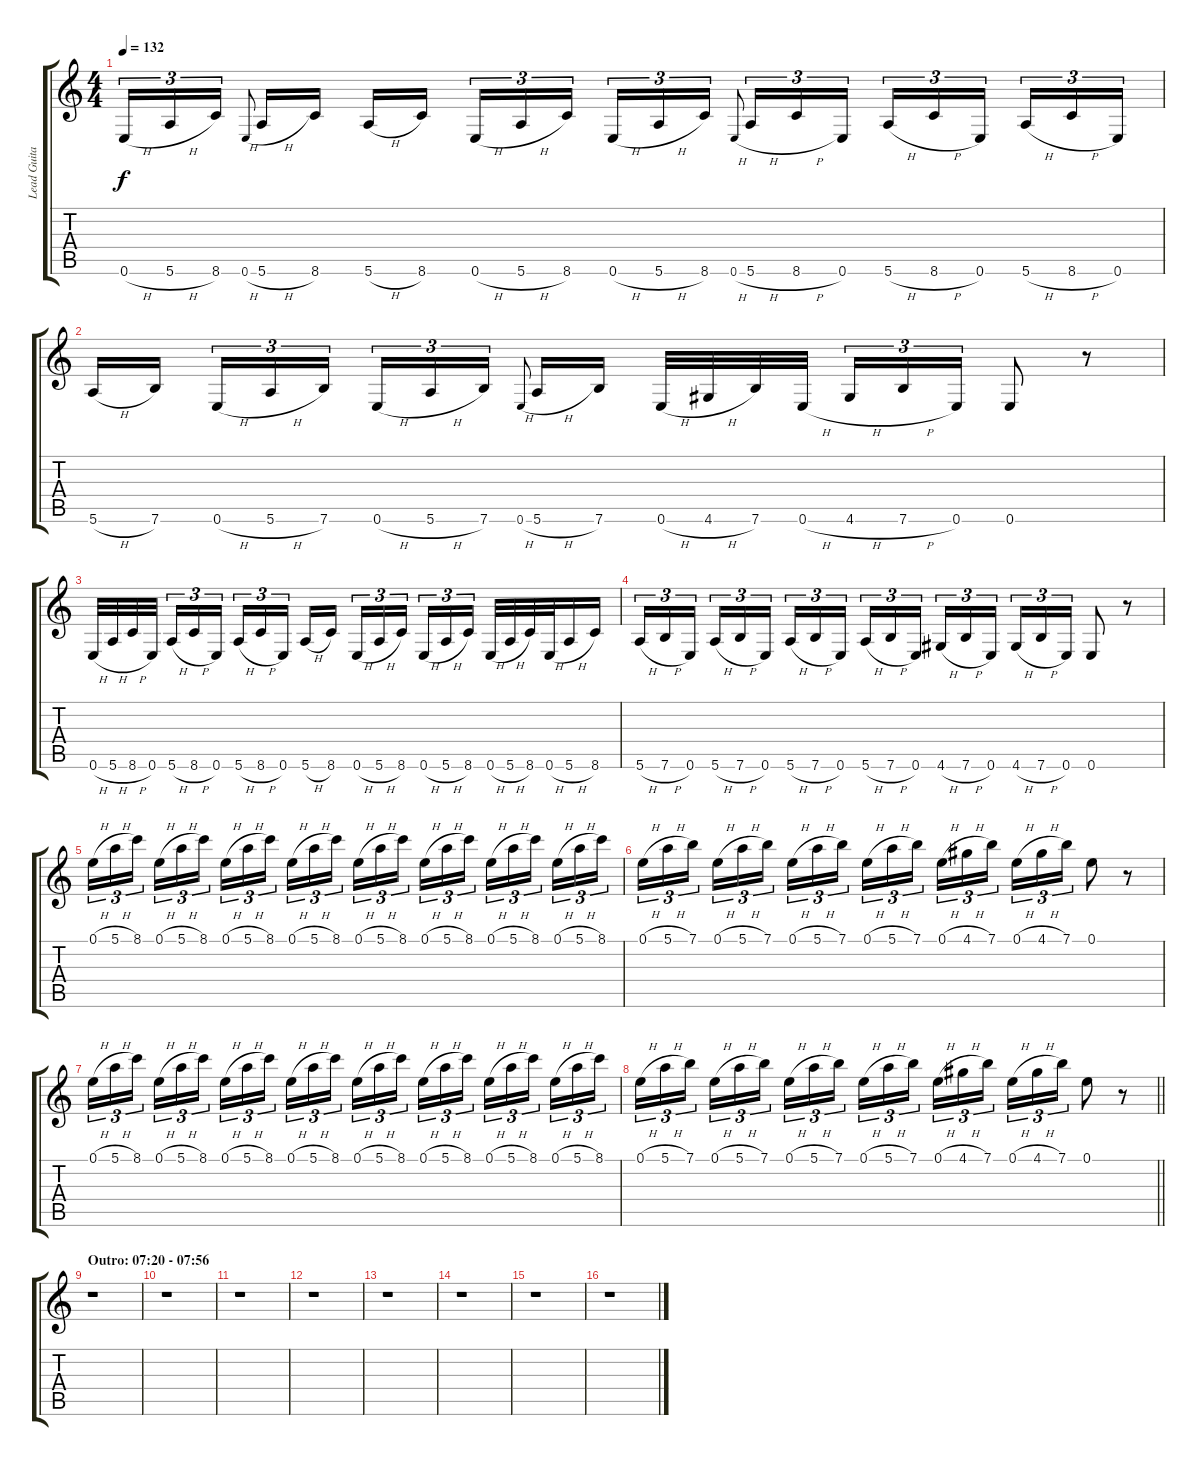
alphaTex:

\track ("Lead Guitar (Distortion)" "Lead Guita") {instrument overdrivenguitar}
\staff {score tabs}
\tuning (E4 B3 G3 D3 A2 E2) {hide}
\ts (4 4)
\tempo 132
\clef g2
\ks c
0.6{h}.16{tu (3 2) dy f} 5.6{h}.16{tu (3 2)} 8.6.16{tu (3 2)} 0.6{h}.8{gr onbeat beam splitsecondary} 5.6{h}.16 8.6.16 5.6{h}.16 8.6.16{beam splitsecondary} 0.6{h}.16{tu (3 2)} 5.6{h}.16{tu (3 2)} 8.6.16{tu (3 2)} 0.6{h}.16{tu (3 2)} 5.6{h}.16{tu (3 2)} 8.6.16{tu (3 2)} 0.6{h}.8{gr onbeat beam splitsecondary} 5.6{h}.16{tu (3 2)} 8.6{h}.16{tu (3 2)} 0.6.16{tu (3 2)} 5.6{h}.16{tu (3 2)} 8.6{h}.16{tu (3 2)} 0.6.16{tu (3 2) beam splitsecondary} 5.6{h}.16{tu (3 2)} 8.6{h}.16{tu (3 2)} 0.6.16{tu (3 2)} |
5.6{h}.16 7.6.16{beam splitsecondary} 0.6{h}.16{tu (3 2)} 5.6{h}.16{tu (3 2)} 7.6.16{tu (3 2)} 0.6{h}.16{tu (3 2)} 5.6{h}.16{tu (3 2)} 7.6.16{tu (3 2)} 0.6{h}.8{gr onbeat beam splitsecondary} 5.6{h}.16 7.6.16 0.6{h}.32 4.6{h}.32 7.6.32 0.6{h}.32{beam splitsecondary} 4.6{h}.16{tu (3 2)} 7.6{h}.16{tu (3 2)} 0.6.16{tu (3 2)} 0.6.8 r.8 |
0.6{h}.32 5.6{h}.32 8.6{h}.32 0.6.32{beam splitsecondary} 5.6{h}.16{tu (3 2)} 8.6{h}.16{tu (3 2)} 0.6.16{tu (3 2)} 5.6{h}.16{tu (3 2)} 8.6{h}.16{tu (3 2)} 0.6.16{tu (3 2) beam splitsecondary} 5.6{h}.16 8.6.16 0.6{h}.16{tu (3 2)} 5.6{h}.16{tu (3 2)} 8.6.16{tu (3 2) beam splitsecondary} 0.6{h}.16{tu (3 2)} 5.6{h}.16{tu (3 2)} 8.6.16{tu (3 2)} 0.6{h}.32 5.6{h}.32 8.6.32 0.6{h}.32 5.6{h}.16 8.6.16 |
5.6{h}.16{tu (3 2)} 7.6{h}.16{tu (3 2)} 0.6.16{tu (3 2) beam splitsecondary} 5.6{h}.16{tu (3 2)} 7.6{h}.16{tu (3 2)} 0.6.16{tu (3 2)} 5.6{h}.16{tu (3 2)} 7.6{h}.16{tu (3 2)} 0.6.16{tu (3 2) beam splitsecondary} 5.6{h}.16{tu (3 2)} 7.6{h}.16{tu (3 2)} 0.6.16{tu (3 2)} 4.6{h}.16{tu (3 2)} 7.6{h}.16{tu (3 2)} 0.6.16{tu (3 2) beam splitsecondary} 4.6{h}.16{tu (3 2)} 7.6{h}.16{tu (3 2)} 0.6.16{tu (3 2)} 0.6.8 r.8 |
0.1{h}.16{tu (3 2) volume 16 instrument overdrivenguitar} 5.1{h}.16{tu (3 2)} 8.1.16{tu (3 2) beam splitsecondary} 0.1{h}.16{tu (3 2)} 5.1{h}.16{tu (3 2)} 8.1.16{tu (3 2)} 0.1{h}.16{tu (3 2)} 5.1{h}.16{tu (3 2)} 8.1.16{tu (3 2) beam splitsecondary} 0.1{h}.16{tu (3 2)} 5.1{h}.16{tu (3 2)} 8.1.16{tu (3 2)} 0.1{h}.16{tu (3 2)} 5.1{h}.16{tu (3 2)} 8.1.16{tu (3 2) beam splitsecondary} 0.1{h}.16{tu (3 2)} 5.1{h}.16{tu (3 2)} 8.1.16{tu (3 2)} 0.1{h}.16{tu (3 2)} 5.1{h}.16{tu (3 2)} 8.1.16{tu (3 2) beam splitsecondary} 0.1{h}.16{tu (3 2)} 5.1{h}.16{tu (3 2)} 8.1.16{tu (3 2)} |
0.1{h}.16{tu (3 2)} 5.1{h}.16{tu (3 2)} 7.1.16{tu (3 2) beam splitsecondary} 0.1{h}.16{tu (3 2)} 5.1{h}.16{tu (3 2)} 7.1.16{tu (3 2)} 0.1{h}.16{tu (3 2)} 5.1{h}.16{tu (3 2)} 7.1.16{tu (3 2) beam splitsecondary} 0.1{h}.16{tu (3 2)} 5.1{h}.16{tu (3 2)} 7.1.16{tu (3 2)} 0.1{h}.16{tu (3 2)} 4.1{h}.16{tu (3 2)} 7.1.16{tu (3 2) beam splitsecondary} 0.1{h}.16{tu (3 2)} 4.1{h}.16{tu (3 2)} 7.1.16{tu (3 2)} 0.1.8 r.8 |
0.1{h}.16{tu (3 2)} 5.1{h}.16{tu (3 2)} 8.1.16{tu (3 2) beam splitsecondary} 0.1{h}.16{tu (3 2)} 5.1{h}.16{tu (3 2)} 8.1.16{tu (3 2)} 0.1{h}.16{tu (3 2)} 5.1{h}.16{tu (3 2)} 8.1.16{tu (3 2) beam splitsecondary} 0.1{h}.16{tu (3 2)} 5.1{h}.16{tu (3 2)} 8.1.16{tu (3 2)} 0.1{h}.16{tu (3 2)} 5.1{h}.16{tu (3 2)} 8.1.16{tu (3 2) beam splitsecondary} 0.1{h}.16{tu (3 2)} 5.1{h}.16{tu (3 2)} 8.1.16{tu (3 2)} 0.1{h}.16{tu (3 2)} 5.1{h}.16{tu (3 2)} 8.1.16{tu (3 2) beam splitsecondary} 0.1{h}.16{tu (3 2)} 5.1{h}.16{tu (3 2)} 8.1.16{tu (3 2)} |
\barLineRight lightlight
0.1{h}.16{tu (3 2)} 5.1{h}.16{tu (3 2)} 7.1.16{tu (3 2) beam splitsecondary} 0.1{h}.16{tu (3 2)} 5.1{h}.16{tu (3 2)} 7.1.16{tu (3 2)} 0.1{h}.16{tu (3 2)} 5.1{h}.16{tu (3 2)} 7.1.16{tu (3 2) beam splitsecondary} 0.1{h}.16{tu (3 2)} 5.1{h}.16{tu (3 2)} 7.1.16{tu (3 2)} 0.1{h}.16{tu (3 2)} 4.1{h}.16{tu (3 2)} 7.1.16{tu (3 2) beam splitsecondary} 0.1{h}.16{tu (3 2)} 4.1{h}.16{tu (3 2)} 7.1.16{tu (3 2)} 0.1.8 r.8 |
\section ("" "Outro: 07:20 - 07:56")
r.1 |
r.1 |
r.1 |
r.1 |
r.1 |
r.1 |
r.1 |
r.1
